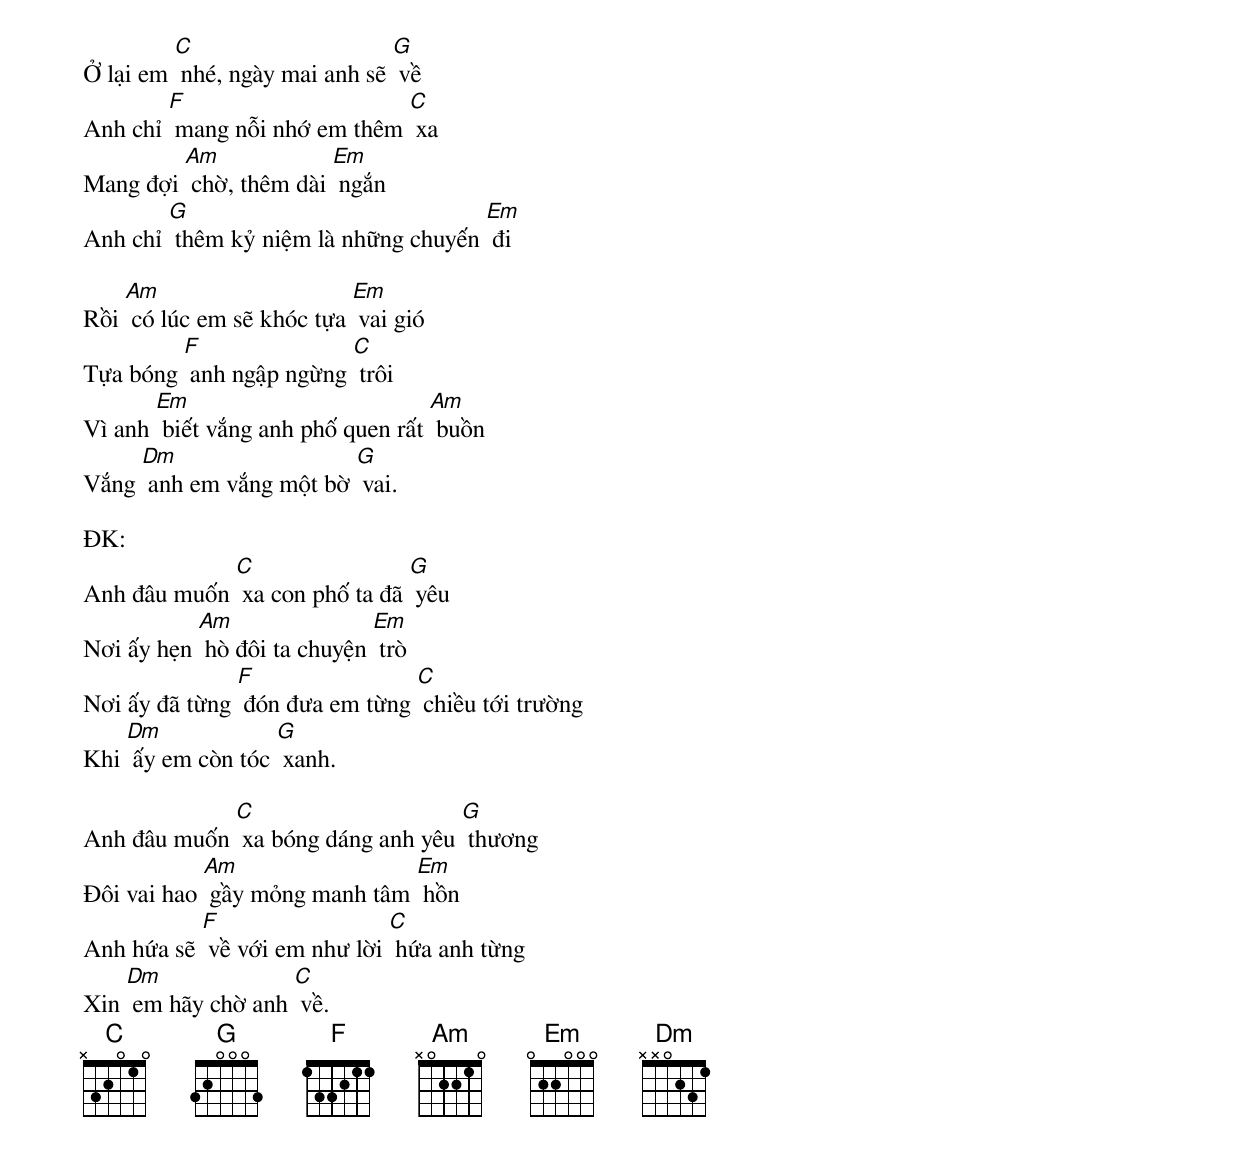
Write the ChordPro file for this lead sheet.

Ở lại em [C] nhé, ngày mai anh sẽ [G] về
Anh chỉ [F] mang nỗi nhớ em thêm [C] xa
Mang đợi [Am] chờ, thêm dài [Em] ngắn
Anh chỉ [G] thêm kỷ niệm là những chuyến [Em] đi

Rồi [Am] có lúc em sẽ khóc tựa [Em] vai gió
Tựa bóng [F] anh ngập ngừng [C] trôi
Vì anh [Em] biết vắng anh phố quen rất [Am] buồn
Vắng [Dm] anh em vắng một bờ [G] vai.

ĐK:
Anh đâu muốn [C] xa con phố ta đã [G] yêu
Nơi ấy hẹn [Am] hò đôi ta chuyện [Em] trò
Nơi ấy đã từng [F] đón đưa em từng [C] chiều tới trường
Khi [Dm] ấy em còn tóc [G] xanh.

Anh đâu muốn [C] xa bóng dáng anh yêu [G] thương
Đôi vai hao [Am] gầy mỏng manh tâm [Em] hồn
Anh hứa sẽ [F] về với em như lời [C] hứa anh từng
Xin [Dm] em hãy chờ anh [C] về.
